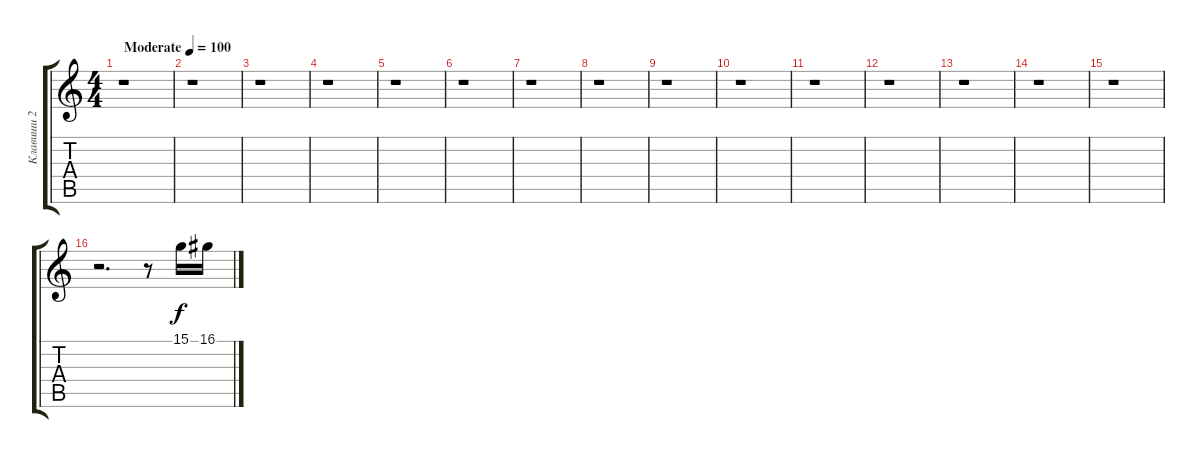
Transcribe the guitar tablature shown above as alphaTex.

\track ("Клавиши 2" "Клавиши 2") {instrument flute}
\staff {score tabs}
\tuning (E4 B3 G3 D3 A2 E2) {hide}
\ts (4 4)
\tempo (100 "Moderate")
\clef g2
\ks c
r.1{dy f instrument flute} |
r.1 |
r.1 |
r.1 |
r.1 |
r.1 |
r.1 |
r.1 |
r.1 |
r.1 |
r.1 |
r.1 |
r.1 |
r.1 |
r.1 |
r.2{d} r.8 15.1.16 16.1.16
